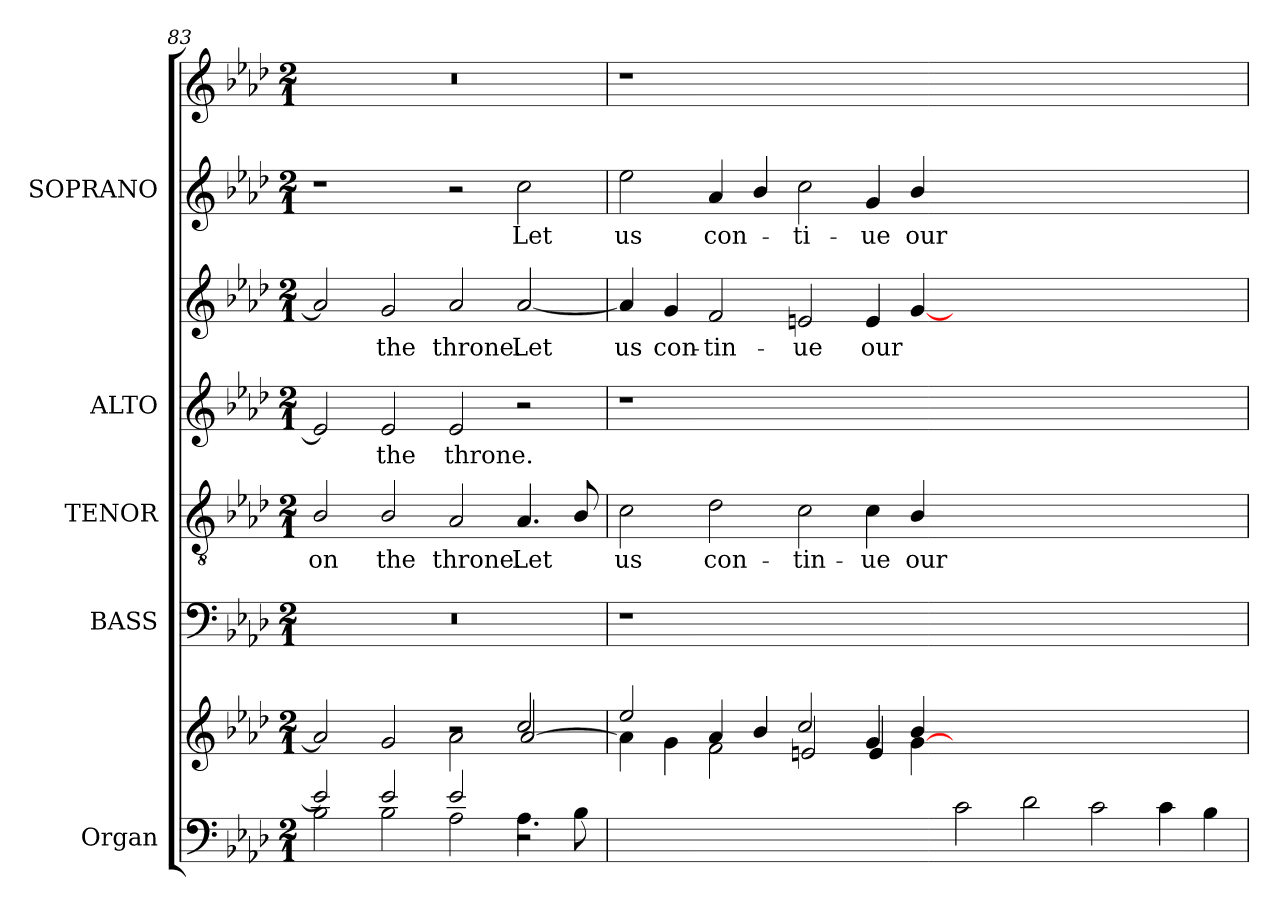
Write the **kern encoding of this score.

**kern	**kern	**kern	**kern	**text	**kern	**text	**kern	**text	**kern	**text	**kern
*part5	*part5	*part4	*part3	*part3	*part2	*part2	*part2	*part2	*part1	*part1	*part1
*staff8	*staff7	*staff6	*staff5	*staff5	*staff4	*staff4	*staff3	*staff3	*staff2	*staff2	*staff1
*I"Organ	*	*I"BASS	*I"TENOR	*	*I"ALTO	*	*	*	*I"SOPRANO	*	*
*I'Org.	*	*I'B.	*I'T.	*	*I'A.	*	*	*	*I'S.	*	*
*clefF4	*clefG2	*clefF4	*clefGv2	*	*clefG2	*	*clefG2	*	*clefG2	*	*clefG2
*	*	*	*ITrd7c12	*	*	*	*	*	*	*	*
*k[b-e-a-d-]	*k[b-e-a-d-]	*k[b-e-a-d-]	*k[b-e-a-d-]	*	*k[b-e-a-d-]	*	*k[b-e-a-d-]	*	*k[b-e-a-d-]	*	*k[b-e-a-d-]
*A-:	*A-:	*A-:	*A-:	*	*A-:	*	*A-:	*	*A-:	*	*A-:
*M2/1	*M2/1	*M2/1	*M2/1	*	*M2/1	*	*M2/1	*	*M2/1	*	*M2/1
=83	=83	=83	=83	=83	=83	=83	=83	=83	=83	=83	=83
*^	*^	*	*	*	*	*	*	*	*	*	*
*	*^	*	*	*	*	*	*	*	*	*	*	*	*
!	!	!LO:N:vis=1	!	!LO:N:vis=1	!LO:N:vis=1	!	!	!	!	!	!	!	!	!
*	*	*	*	*^	*	*	*	*	*	*	*	*	*	*
!	!	!	!	!	!	!	!	!LO:LY:b:color=#000000	!	!	!	!	!	!	!LO:N:vis=1
2e-i/]	2B-i\	0ryy	1ryy	0ryy	2a-i/]	0r	2BB-i/	on	2e-i/]	.	2a-i/]	.	1r	.	0r
!	!	!	!	!	!	!	!	!LO:LY:b:color=#000000	!	!	!	!	!	!	!
!	!	!	!	!	!	!	!	!	!	!LO:LY:b:color=#000000	!	!	!	!	!
!	!	!	!	!	!	!	!	!	!	!	!	!LO:LY:b:color=#000000	!	!	!
2e-i/	2B-i\	.	.	.	2gi/	.	2BB-i/	the	2e-i/	the	2gi/	the	.	.	.
!	!	!	!	!	!	!	!	!LO:LY:b:color=#000000	!	!	!	!	!	!	!
!	!	!	!	!	!	!	!	!	!	!LO:LY:b:color=#000000	!	!	!	!	!
!	!	!	!	!	!	!	!	!	!	!	!	!LO:LY:b:color=#000000	!	!	!
2e-i/	2A-i\	.	2r	.	2a-i\	.	2AA-i/	throne.	2e-i/	throne.	2a-i/	throne.	2r	.	.
!	!	!	!	!	!	!	!	!LO:LY:b:color=#000000	!	!	!	!	!	!	!
!	!	!	!	!	!	!	!	!	!	!	!	!LO:LY:b:color=#000000	!	!	!
!	!	!	!	!	!	!	!	!	!	!	!	!	!	!LO:LY:b:color=#000000	!
2r	4.A-i\	.	2cci/	.	[2a-i/	.	4.AA-i/	Let	2r	.	[2a-i/	Let	2cci\	Let	.
.	8B-i\	.	.	.	.	.	8BB-i/	.	.	.	.	.	.	.	.
*	*v	*v	*	*	*	*	*	*	*	*	*	*	*	*	*
=84	=84	=84	=84	=84	=84	=84	=84	=84	=84	=84	=84	=84	=84	=84
!LO:N:vis=1	!	!	!LO:N:vis=1	!	!LO:N:vis=1	!	!	!	!	!	!	!	!	!
*v	*v	*	*	*	*	*	*	*	*	*	*	*	*	*
*^	*	*	*	*	*	*	*	*	*	*	*	*	*
!	!	!	!	!	!	!	!LO:LY:b:color=#000000	!LO:N:vis=1	!	!	!	!	!	!
*v	*v	*	*	*	*	*	*	*	*	*	*	*	*	*
*^	*	*	*	*	*	*	*	*	*	*	*	*	*
!	!	!	!	!	!	!	!	!	!	!	!LO:LY:b:color=#000000	!	!	!
*v	*v	*	*	*	*	*	*	*	*	*	*	*	*	*
*^	*	*	*	*	*	*	*	*	*	*	*	*	*
!	!	!	!	!	!	!	!	!	!	!	!	!	!LO:LY:b:color=#000000	!LO:N:vis=1
*v	*v	*	*	*	*	*	*	*	*	*	*	*	*	*
0ryy	2ee-i/	0ryy	4a-i\]	0r	2Ci\	us	0r	.	4a-i/]	us	2ee-i\	us	0r
!	!	!	!	!	!	!	!	!	!	!LO:LY:b:color=#000000	!	!	!
.	.	.	4gi\	.	.	.	.	.	4gi/	con-	.	.	.
!	!	!	!	!	!	!LO:LY:b:color=#000000	!	!	!	!	!	!	!
!	!	!	!	!	!	!	!	!	!	!LO:LY:b:color=#000000	!	!	!
!	!	!	!	!	!	!	!	!	!	!	!	!LO:LY:b:color=#000000	!
.	4a-i/	.	2fi\	.	2D-i\	con-	.	.	2fi/	-tin-	4a-i/	con-	.
.	4b-i/	.	.	.	.	.	.	.	.	.	4b-i/	.	.
!	!	!	!	!	!	!LO:LY:b:color=#000000	!	!	!	!	!	!	!
!	!	!	!	!	!	!	!	!	!	!LO:LY:b:color=#000000	!	!	!
!	!	!	!	!	!	!	!	!	!	!	!	!LO:LY:b:color=#000000	!
.	2cci/	.	2eni/	.	2Ci\	-tin-	.	.	2eni/	-ue	2cci\	-ti-	.
!	!	!	!	!	!	!LO:LY:b:color=#000000	!	!	!	!	!	!	!
!	!	!	!	!	!	!	!	!	!	!LO:LY:b:color=#000000	!	!	!
!	!	!	!	!	!	!	!	!	!	!	!	!LO:LY:b:color=#000000	!
.	4gi/	.	4ei/	.	4Ci\	-ue	.	.	4ei/	our	4gi/	-ue	.
!	!	!	!	!	!	!LO:LY:b:color=#000000	!	!	!	!	!	!	!
!	!	!	!	!	!	!	!	!	!	!	!	!LO:LY:b:color=#000000	!
.	4b-i/	.	[4gi\	.	4BB-i/	our	.	.	[4gi/	.	4b-i/	our	.
2ci\	0ryy	0ryy	0ryy	0ryy	0ryy	.	0ryy	.	0ryy	.	0ryy	.	0ryy
2d-i\	.	.	.	.	.	.	.	.	.	.	.	.	.
2ci\	.	.	.	.	.	.	.	.	.	.	.	.	.
4ci\	.	.	.	.	.	.	.	.	.	.	.	.	.
4B-i\	.	.	.	.	.	.	.	.	.	.	.	.	.
*	*v	*v	*v	*	*	*	*	*	*	*	*	*	*
=	=	=	=	=	=	=	=	=	=	=	=
*-	*-	*-	*-	*-	*-	*-	*-	*-	*-	*-	*-
